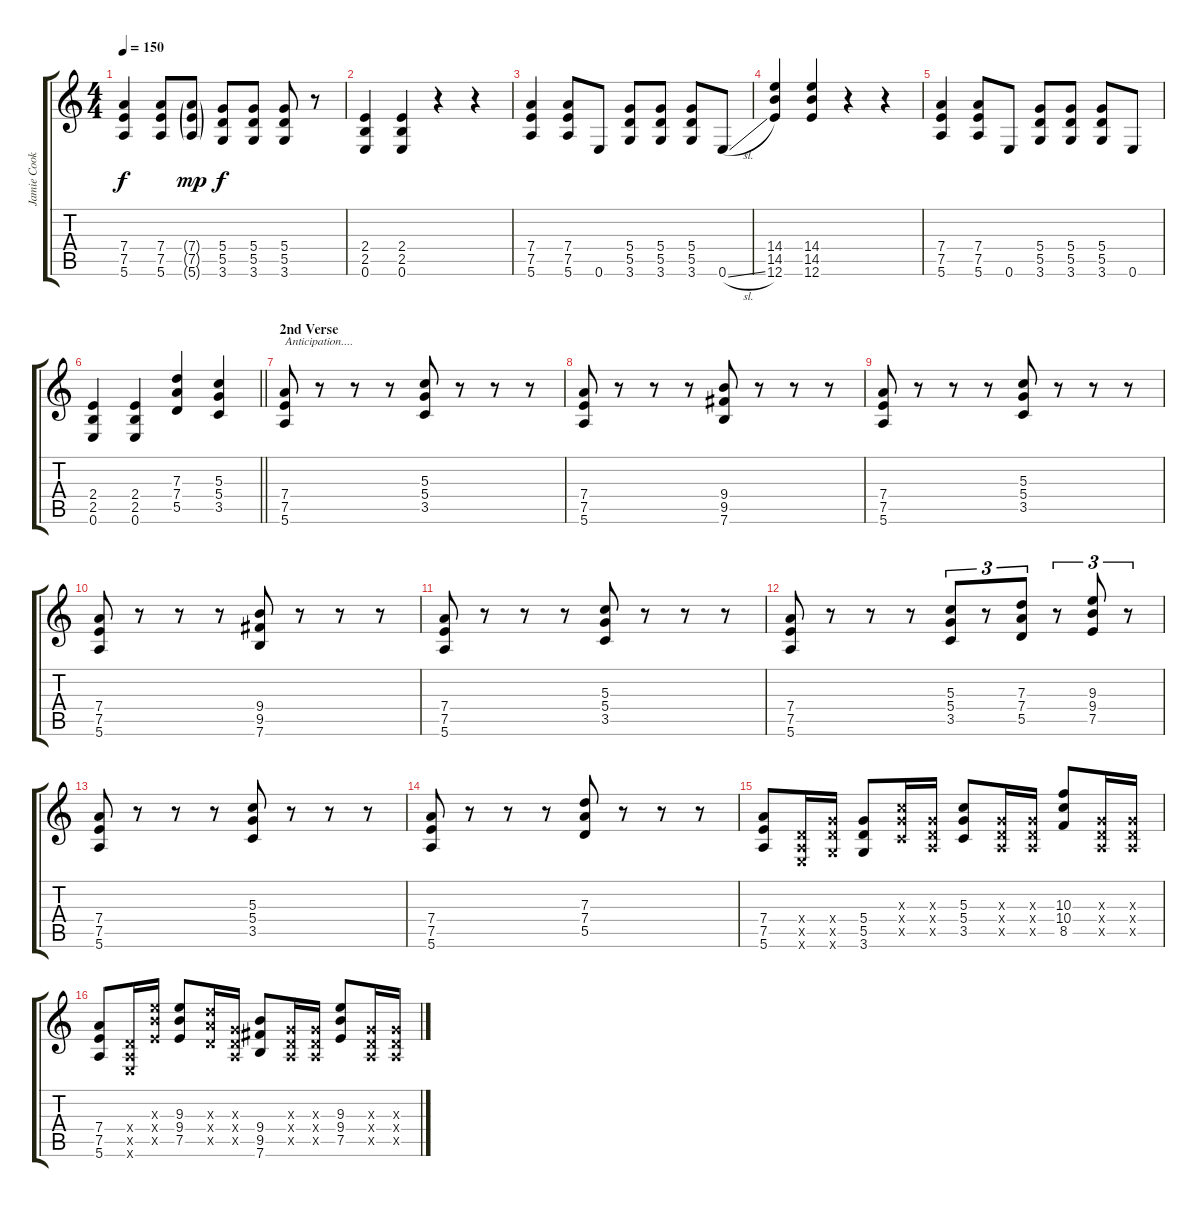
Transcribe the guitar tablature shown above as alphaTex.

\track ("Jamie Cook" "Jamie Cook") {instrument distortionguitar}
\staff {score tabs}
\tuning (E4 B3 G3 D3 A2 E2) {hide}
\ts (4 4)
\tempo 150
\clef g2
\ks c
(7.4 7.5 5.6).4{dy f} (7.4 7.5 5.6).8 (7.4{g} 7.5{g} 5.6{g}).8{dy mp} (5.4 5.5 3.6).8{dy f} (5.4 5.5 3.6).8 (5.4 5.5 3.6).8 r.8 |
(2.4 2.5 0.6).4 (2.4 2.5 0.6).4 r.4 r.4 |
(7.4 7.5 5.6).4 (7.4 7.5 5.6).8 0.6.8 (5.4 5.5 3.6).8 (5.4 5.5 3.6).8 (5.4 5.5 3.6).8 0.6{sl}.8 |
(14.4 14.5 12.6).4 (14.4 14.5 12.6).4 r.4 r.4 |
(7.4 7.5 5.6).4 (7.4 7.5 5.6).8 0.6.8 (5.4 5.5 3.6).8 (5.4 5.5 3.6).8 (5.4 5.5 3.6).8 0.6.8 |
\barLineRight lightlight
(2.4 2.5 0.6).4 (2.4 2.5 0.6).4 (7.3 7.4 5.5).4 (5.3 5.4 3.5).4 |
\section ("" "2nd Verse")
(7.4 7.5 5.6).8{txt "Anticipation...." instrument electricguitarclean} r.8 r.8 r.8 (5.3 5.4 3.5).8 r.8 r.8 r.8 |
(7.4 7.5 5.6).8 r.8 r.8 r.8 (9.4 9.5 7.6).8 r.8 r.8 r.8 |
(7.4 7.5 5.6).8 r.8 r.8 r.8 (5.3 5.4 3.5).8 r.8 r.8 r.8 |
(7.4 7.5 5.6).8 r.8 r.8 r.8 (9.4 9.5 7.6).8 r.8 r.8 r.8 |
(7.4 7.5 5.6).8 r.8 r.8 r.8 (5.3 5.4 3.5).8 r.8 r.8 r.8 |
(7.4 7.5 5.6).8 r.8 r.8 r.8 (5.3 5.4 3.5).8{tu (3 2)} r.8{tu (3 2)} (7.3 7.4 5.5).8{tu (3 2)} r.8{tu (3 2)} (9.3 9.4 7.5).8{tu (3 2)} r.8{tu (3 2)} |
(7.4 7.5 5.6).8 r.8 r.8 r.8 (5.3 5.4 3.5).8 r.8 r.8 r.8 |
(7.4 7.5 5.6).8 r.8 r.8 r.8 (7.3 7.4 5.5).8 r.8 r.8 r.8 |
(7.4 7.5 5.6).8 (0.4{x} 0.5{x} 0.6{x}).16 (5.4{x} 5.5{x} 3.6{x}).16 (5.4 5.5 3.6).8 (5.3{x} 5.4{x} 3.5{x}).16 (0.3{x} 0.4{x} 0.5{x}).16 (5.3 5.4 3.5).8 (0.3{x} 0.4{x} 0.5{x}).16 (0.3{x} 0.4{x} 0.5{x}).16 (10.3 10.4 8.5).8 (0.3{x} 0.4{x} 0.5{x}).16 (0.3{x} 0.4{x} 0.5{x}).16 |
(7.4 7.5 5.6).8 (0.4{x} 0.5{x} 0.6{x}).16 (9.3{x} 9.4{x} 7.5{x}).16 (9.3 9.4 7.5).8 (7.3{x} 7.4{x} 5.5{x}).16 (0.3{x} 0.4{x} 0.5{x}).16 (9.4 9.5 7.6).8 (0.3{x} 0.4{x} 0.5{x}).16 (0.3{x} 0.4{x} 0.5{x}).16 (9.3 9.4 7.5).8 (0.3{x} 0.4{x} 0.5{x}).16 (0.3{x} 0.4{x} 0.5{x}).16
